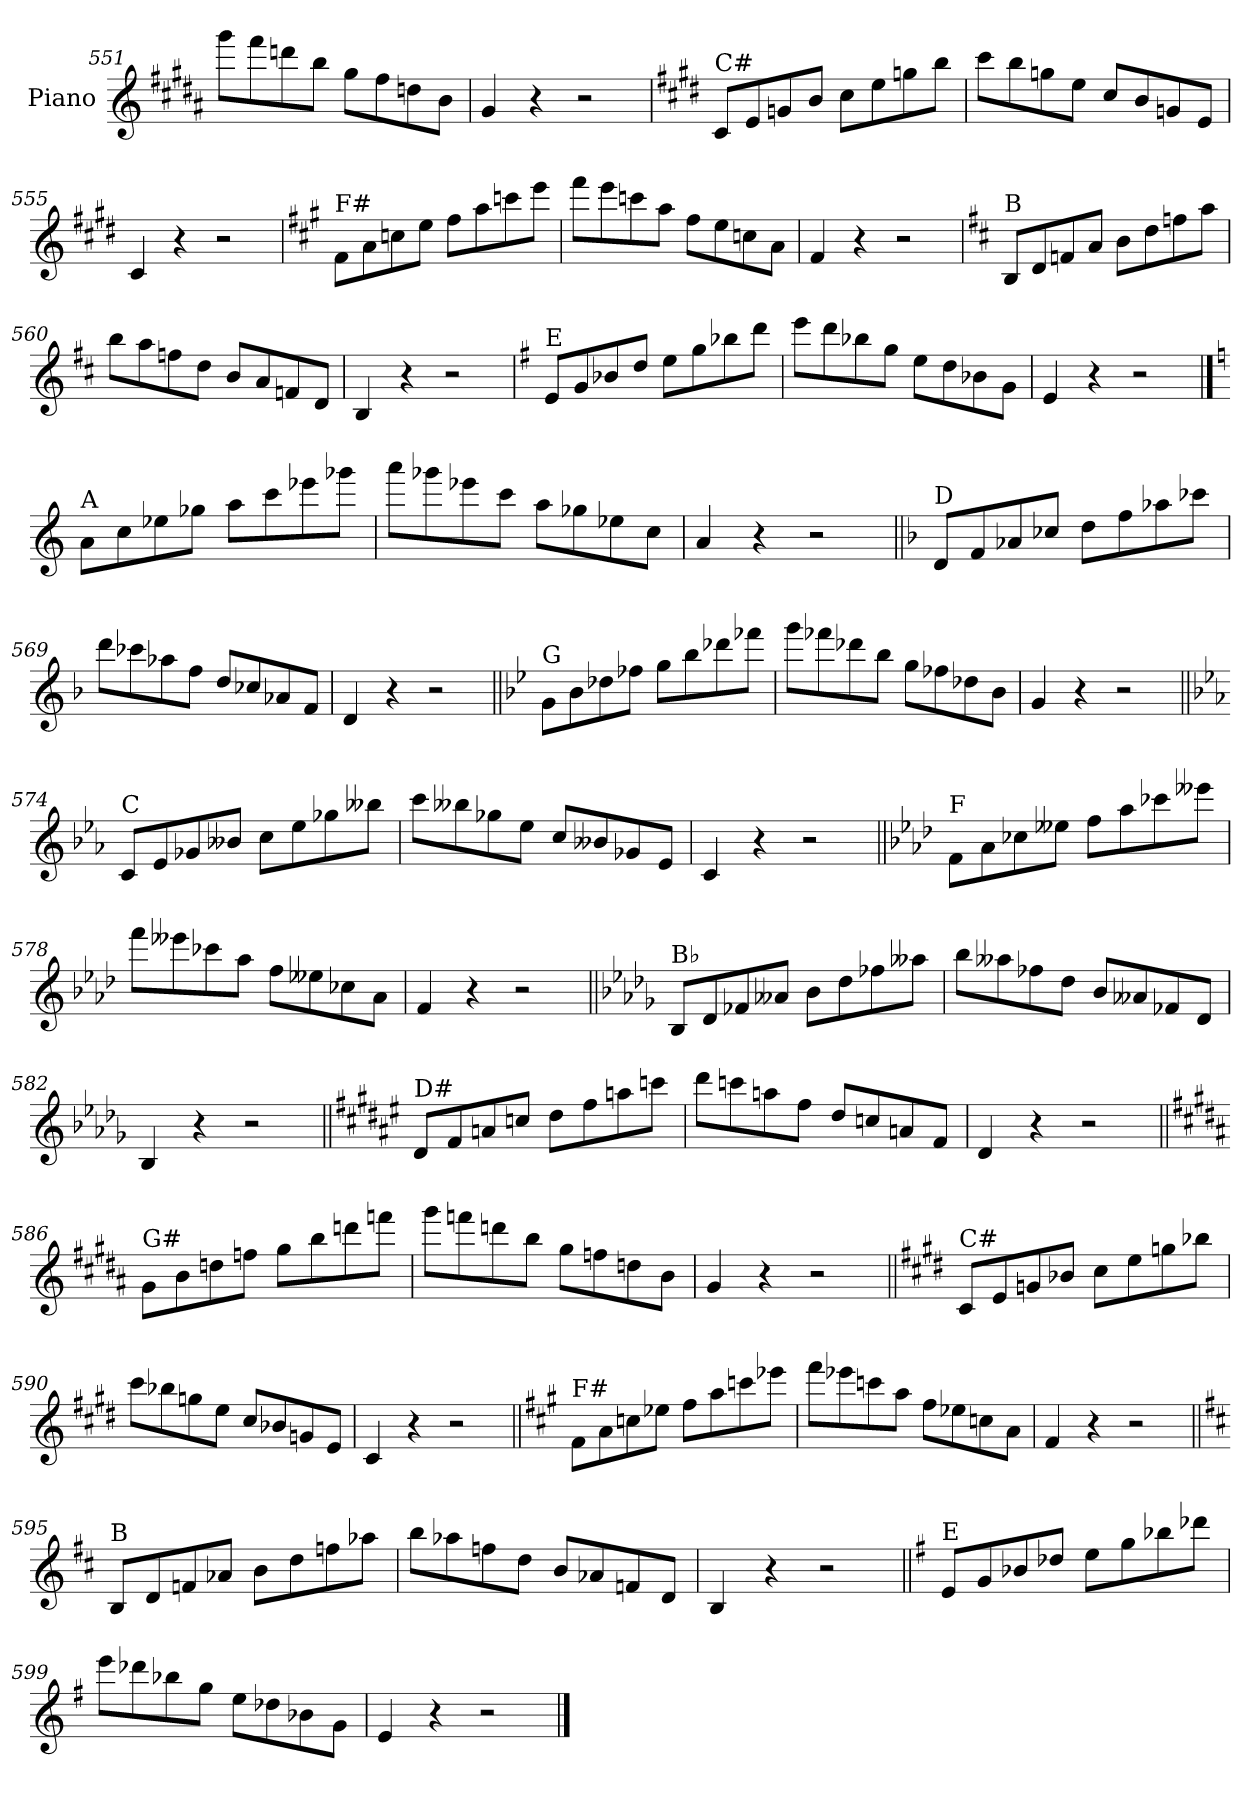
**kern
*part1
*staff1
*I"Piano
*I'Pno.
*clefG2
*k[f#c#g#d#a#]
=551
8ggg#\L
8fff#\
8dddn\
8bb\J
8gg#\L
8ff#\
8ddn\
8b\J
=552
4g#/
4r
2r
!!LO:LB:g=z
=553
*k[f#c#g#d#]
!LO:TX:a:t=C#
8c#/L
8e/
8gn/
8b/J
8cc#\L
8ee\
8ggn\
8bb\J
=554
8ccc#\L
8bb\
8ggn\
8ee\J
8cc#/L
8b/
8gn/
8e/J
=555
4c#/
4r
2r
=556
*k[f#c#g#]
!LO:TX:a:t=F#
8f#\L
8a\
8ccn\
8ee\J
8ff#\L
8aa\
8cccn\
8eee\J
=557
8fff#\L
8eee\
8cccn\
8aa\J
8ff#\L
8ee\
8ccn\
8a\J
=558
4f#/
4r
2r
!!LO:LB:g=z
=559
*k[f#c#]
!LO:TX:a:t=B
8B/L
8d/
8fn/
8a/J
8b\L
8dd\
8ffn\
8aa\J
=560
8bb\L
8aa\
8ffn\
8dd\J
8b/L
8a/
8fn/
8d/J
=561
4B/
4r
2r
=562
*k[f#]
!LO:TX:a:t=E
8e/L
8g/
8b-X/
8dd/J
8ee\L
8gg\
8bb-X\
8ddd\J
=563
8eee\L
8ddd\
8bb-X\
8gg\J
8ee\L
8dd\
8b-X\
8g\J
=564
4e/
4r
2r
!!LO:PB:g=z
==565
*k[]
!LO:TX:a:t=A
8a\L
8cc\
8ee-X\
8gg-X\J
8aa\L
8ccc\
8eee-X\
8ggg-X\J
=566
8aaa\L
8ggg-X\
8eee-X\
8ccc\J
8aa\L
8gg-X\
8ee-X\
8cc\J
=567
4a/
4r
2r
=568||
*k[b-]
!LO:TX:a:t=D
8d/L
8f/
8a-X/
8cc-X/J
8dd\L
8ff\
8aa-X\
8ccc-X\J
=569
8ddd\L
8ccc-X\
8aa-X\
8ff\J
8dd/L
8cc-X/
8a-X/
8f/J
=570
4d/
4r
2r
!!LO:LB:g=z
=571||
*k[b-e-]
!LO:TX:a:t=G
8g\L
8b-\
8dd-X\
8ff-X\J
8gg\L
8bb-\
8ddd-X\
8fff-X\J
=572
8ggg\L
8fff-X\
8ddd-X\
8bb-\J
8gg\L
8ff-X\
8dd-X\
8b-\J
=573
4g/
4r
2r
=574||
*k[b-e-a-]
!LO:TX:a:t=C
8c/L
8e-/
8g-X/
8b--X/J
8cc\L
8ee-\
8gg-X\
8bb--X\J
=575
8ccc\L
8bb--X\
8gg-X\
8ee-\J
8cc/L
8b--X/
8g-X/
8e-/J
=576
4c/
4r
2r
!!LO:LB:g=z
=577||
*k[b-e-a-d-]
!LO:TX:a:t=F
8f\L
8a-\
8cc-X\
8ee--X\J
8ff\L
8aa-\
8ccc-X\
8eee--X\J
=578
8fff\L
8eee--X\
8ccc-X\
8aa-\J
8ff\L
8ee--X\
8cc-X\
8a-\J
=579
4f/
4r
2r
=580||
*k[b-e-a-d-g-]
!LO:TX:a:t=B♭
8B-/L
8d-/
8f-X/
8a--X/J
8b-\L
8dd-\
8ff-X\
8aa--X\J
=581
8bb-\L
8aa--X\
8ff-X\
8dd-\J
8b-/L
8a--X/
8f-X/
8d-/J
=582
4B-/
4r
2r
!!LO:LB:g=z
=583||
*k[f#c#g#d#a#e#]
!LO:TX:a:t=D#
8d#/L
8f#/
8an/
8ccn/J
8dd#\L
8ff#\
8aan\
8cccn\J
=584
8ddd#\L
8cccn\
8aan\
8ff#\J
8dd#/L
8ccn/
8an/
8f#/J
=585
4d#/
4r
2r
=586||
*k[f#c#g#d#a#]
!LO:TX:a:t=G#
8g#\L
8b\
8ddn\
8ffn\J
8gg#\L
8bb\
8dddn\
8fffn\J
=587
8ggg#\L
8fffn\
8dddn\
8bb\J
8gg#\L
8ffn\
8ddn\
8b\J
=588
4g#/
4r
2r
!!LO:LB:g=z
=589||
*k[f#c#g#d#]
!LO:TX:a:t=C#
8c#/L
8e/
8gn/
8b-X/J
8cc#\L
8ee\
8ggn\
8bb-X\J
=590
8ccc#\L
8bb-X\
8ggn\
8ee\J
8cc#/L
8b-X/
8gn/
8e/J
=591
4c#/
4r
2r
=592||
*k[f#c#g#]
!LO:TX:a:t=F#
8f#\L
8a\
8ccn\
8ee-X\J
8ff#\L
8aa\
8cccn\
8eee-X\J
=593
8fff#\L
8eee-X\
8cccn\
8aa\J
8ff#\L
8ee-X\
8ccn\
8a\J
=594
4f#/
4r
2r
!!LO:LB:g=z
=595||
*k[f#c#]
!LO:TX:a:t=B
8B/L
8d/
8fn/
8a-X/J
8b\L
8dd\
8ffn\
8aa-X\J
=596
8bb\L
8aa-X\
8ffn\
8dd\J
8b/L
8a-X/
8fn/
8d/J
=597
4B/
4r
2r
=598||
*k[f#]
!LO:TX:a:t=E
8e/L
8g/
8b-X/
8dd-X/J
8ee\L
8gg\
8bb-X\
8ddd-X\J
=599
8eee\L
8ddd-X\
8bb-X\
8gg\J
8ee\L
8dd-X\
8b-X\
8g\J
=600
4e/
4r
2r
==
*-
